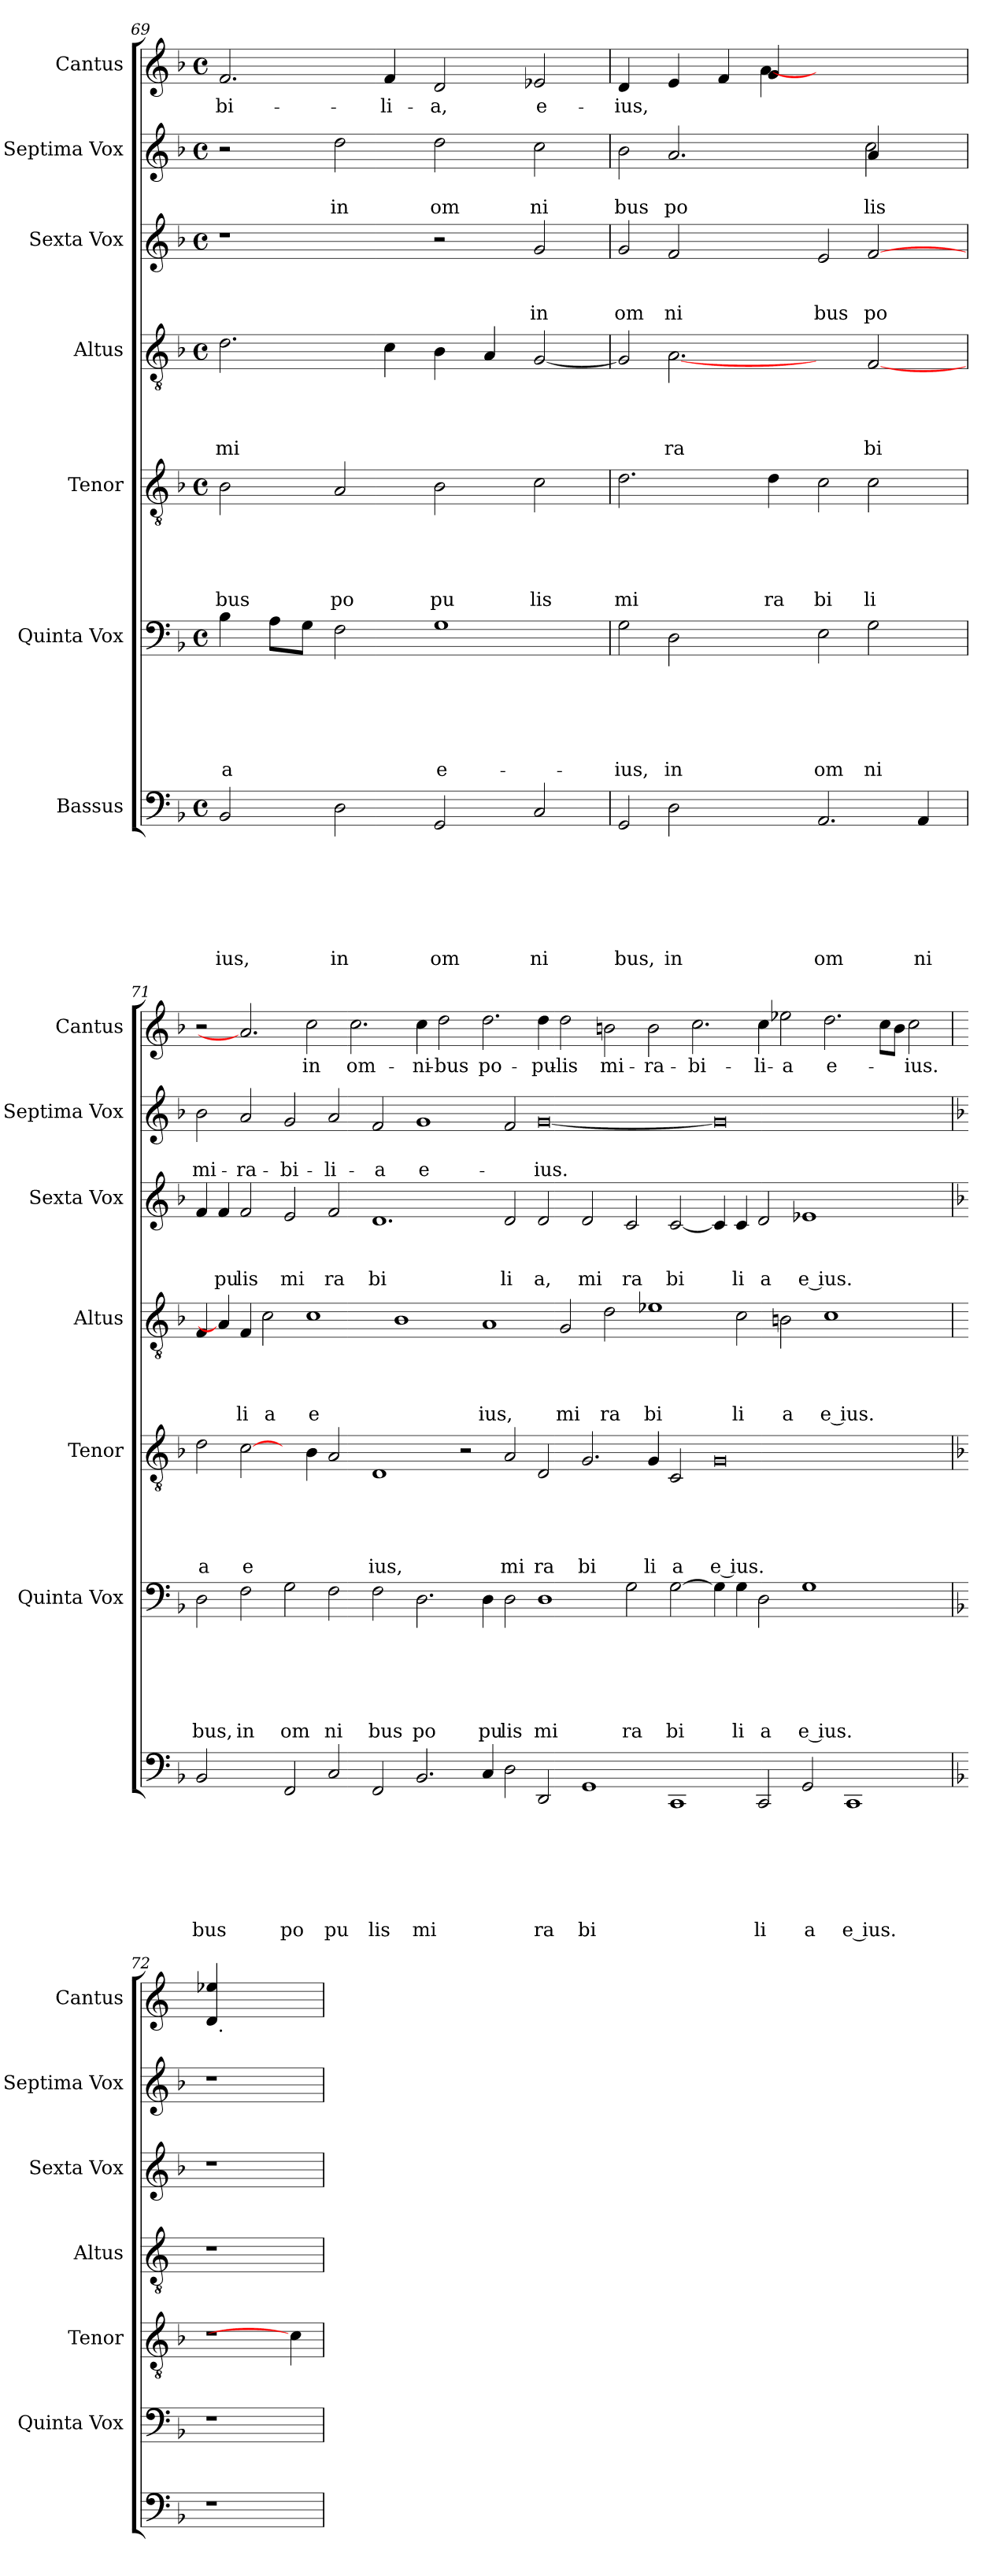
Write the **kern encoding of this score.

**kern	**text	**text	**text	**text	**text	**text	**text	**kern	**text	**text	**text	**text	**text	**text	**kern	**text	**text	**text	**text	**text	**kern	**text	**text	**text	**text	**kern	**text	**text	**text	**kern	**text	**text	**kern	**text
*part7	*part7	*part7	*part7	*part7	*part7	*part7	*part7	*part6	*part6	*part6	*part6	*part6	*part6	*part6	*part5	*part5	*part5	*part5	*part5	*part5	*part4	*part4	*part4	*part4	*part4	*part3	*part3	*part3	*part3	*part2	*part2	*part2	*part1	*part1
*staff7	*staff7	*staff7	*staff7	*staff7	*staff7	*staff7	*staff7	*staff6	*staff6	*staff6	*staff6	*staff6	*staff6	*staff6	*staff5	*staff5	*staff5	*staff5	*staff5	*staff5	*staff4	*staff4	*staff4	*staff4	*staff4	*staff3	*staff3	*staff3	*staff3	*staff2	*staff2	*staff2	*staff1	*staff1
*I"Bassus	*	*	*	*	*	*	*	*I"Quinta Vox	*	*	*	*	*	*	*I"Tenor	*	*	*	*	*	*I"Altus	*	*	*	*	*I"Sexta Vox	*	*	*	*I"Septima Vox	*	*	*I"Cantus	*
*	*	*	*	*	*	*	*	*I'Quinta Vox	*	*	*	*	*	*	*I'Tenor	*	*	*	*	*	*I'Altus	*	*	*	*	*I'Sexta Vox	*	*	*	*I'Septima Vox	*	*	*I'Cantus	*
*clefF4	*	*	*	*	*	*	*	*clefF4	*	*	*	*	*	*	*clefGv2	*	*	*	*	*	*clefGv2	*	*	*	*	*clefG2	*	*	*	*clefG2	*	*	*clefG2	*
*k[b-]	*	*	*	*	*	*	*	*k[b-]	*	*	*	*	*	*	*k[b-]	*	*	*	*	*	*k[b-]	*	*	*	*	*k[b-]	*	*	*	*k[b-]	*	*	*k[b-]	*
*F:	*	*	*	*	*	*	*	*F:	*	*	*	*	*	*	*F:	*	*	*	*	*	*F:	*	*	*	*	*F:	*	*	*	*F:	*	*	*F:	*
*M4/4	*	*	*	*	*	*	*	*M4/4	*	*	*	*	*	*	*M4/4	*	*	*	*	*	*M4/4	*	*	*	*	*M4/4	*	*	*	*M4/4	*	*	*M4/4	*
*met(c)	*	*	*	*	*	*	*	*met(c)	*	*	*	*	*	*	*met(c)	*	*	*	*	*	*met(c)	*	*	*	*	*met(c)	*	*	*	*met(c)	*	*	*met(c)	*
=69	=69	=69	=69	=69	=69	=69	=69	=69	=69	=69	=69	=69	=69	=69	=69	=69	=69	=69	=69	=69	=69	=69	=69	=69	=69	=69	=69	=69	=69	=69	=69	=69	=69	=69
!	!	!	!	!	!	!	!LO:LY:b	!	!	!	!	!	!	!LO:LY:b	!	!	!	!	!	!LO:LY:b	!	!	!	!	!LO:LY:b	!	!	!	!	!	!	!	!	!LO:LY:b
2BB-/	.	.	.	.	.	.	ius,	4B-\	.	.	.	.	.	-a	2B-\	.	.	.	.	bus	2.d\	.	.	.	mi	1r	.	.	.	2r	.	.	2.f/	-bi-
.	.	.	.	.	.	.	.	8A\L	.	.	.	.	.	.	.	.	.	.	.	.	.	.	.	.	.	.	.	.	.	.	.	.	.	.
.	.	.	.	.	.	.	.	8G\J	.	.	.	.	.	.	.	.	.	.	.	.	.	.	.	.	.	.	.	.	.	.	.	.	.	.
!	!	!	!	!	!	!	!LO:LY:b	!	!	!	!	!	!	!	!	!	!	!	!	!LO:LY:b	!	!	!	!	!	!	!	!	!	!	!	!LO:LY:b	!	!
2D\	.	.	.	.	.	.	in	2F\	.	.	.	.	.	.	2A/	.	.	.	.	po	.	.	.	.	.	.	.	.	.	2dd\	.	in	.	.
!	!	!	!	!	!	!	!	!	!	!	!	!	!	!	!	!	!	!	!	!	!	!	!	!	!	!	!	!	!	!	!	!	!	!LO:LY:b
.	.	.	.	.	.	.	.	.	.	.	.	.	.	.	.	.	.	.	.	.	4c\	.	.	.	.	.	.	.	.	.	.	.	4f/	-li-
!	!	!	!	!	!	!	!LO:LY:b	!	!	!	!	!	!	!LO:LY:b	!	!	!	!	!	!LO:LY:b	!	!	!	!	!	!	!	!	!	!	!	!LO:LY:b	!	!LO:LY:b
2GG/	.	.	.	.	.	.	om	1G	.	.	.	.	.	e-	2B-\	.	.	.	.	pu	4B-\	.	.	.	.	2r	.	.	.	2dd\	.	om	2d/	-a,
.	.	.	.	.	.	.	.	.	.	.	.	.	.	.	.	.	.	.	.	.	4A/	.	.	.	.	.	.	.	.	.	.	.	.	.
!	!	!	!	!	!	!	!LO:LY:b	!	!	!	!	!	!	!	!	!	!	!	!	!LO:LY:b	!	!	!	!	!	!	!	!	!LO:LY:b	!	!	!LO:LY:b	!	!LO:LY:b
2C/	.	.	.	.	.	.	ni	.	.	.	.	.	.	.	2c\	.	.	.	.	lis	[<2G/	.	.	.	.	2g/	.	.	in	2cc\	.	ni	2e-X/	e-
=70	=70	=70	=70	=70	=70	=70	=70	=70	=70	=70	=70	=70	=70	=70	=70	=70	=70	=70	=70	=70	=70	=70	=70	=70	=70	=70	=70	=70	=70	=70	=70	=70	=70	=70
!	!	!	!	!	!	!	!LO:LY:b	!	!	!	!	!	!	!LO:LY:b	!	!	!	!	!	!LO:LY:b	!	!	!	!	!	!	!	!	!LO:LY:b	!	!	!LO:LY:b	!	!LO:LY:b
*^	*	*	*	*	*	*	*	*^	*	*	*	*	*	*	*^	*	*	*	*	*	*^	*	*	*	*	*^	*	*	*	*^	*	*	*^	*
*	*^	*	*	*	*	*	*	*	*	*^	*	*	*	*	*	*	*	*	*	*	*	*	*	*	*	*	*	*	*	*	*^	*	*	*	*	*^	*	*	*	*	*
2GG/	4ryy	1ryy	.	.	.	.	.	.	bus,	2G\	4ryy	1ryy	.	.	.	.	.	-ius,	2.d\	1ryy	.	.	.	.	mi	2G/]	4ryy	.	.	.	.	2g/	4ryy	1ryy	.	.	om	2b-\	4ryy	1ryy	.	bus	4d/	2.ryy	-ius,
!	!	!	!	!	!	!	!	!	!LO:LY:b	!	!	!	!	!	!	!	!	!LO:LY:b	!	!	!	!	!	!	!	!	!	!	!	!	!LO:LY:b	!	!	!	!	!	!LO:LY:b	!	!	!	!	!LO:LY:b	!	!	!
.	2D\	.	.	.	.	.	.	.	in	.	2D\	.	.	.	.	.	.	in	.	.	.	.	.	.	.	.	[2.A	.	.	.	ra	.	2f/	.	.	.	ni	.	2.a/	.	.	po	4e/	.	.
1ryy	.	.	.	.	.	.	.	.	.	1ryy	.	.	.	.	.	.	.	.	.	.	.	.	.	.	.	1ryy	.	.	.	.	.	1ryy	.	.	.	.	.	1ryy	.	.	.	.	4f/	.	.
!	!	!	!	!	!	!	!	!	!	!	!	!	!	!	!	!	!	!	!	!	!	!	!	!	!LO:LY:b	!	!	!	!	!	!	!	!	!	!	!	!	!	!	!	!	!	!	!	!
.	4ryy	.	.	.	.	.	.	.	.	.	4ryy	.	.	.	.	.	.	.	4d\	.	.	.	.	.	ra	.	.	.	.	.	.	.	4ryy	.	.	.	.	.	.	.	.	.	4g/	[4a	.
!	!	!	!	!	!	!	!	!	!LO:LY:b	!	!	!	!	!	!	!	!	!LO:LY:b	!	!	!	!	!	!	!LO:LY:b	!	!	!	!	!	!	!	!	!	!	!	!LO:LY:b	!	!	!	!	!	!	!	!
.	2.AA/	2ryy	.	.	.	.	.	.	om	.	2E\	4ryy	.	.	.	.	.	om-	2c\	4ryy	.	.	.	.	bi	.	4ryy	.	.	.	.	.	2e/	4ryy	.	.	bus	.	4ryy	4ryy	.	.	2.ryy	2.ryy	.
!	!	!	!	!	!	!	!	!	!	!	!	!	!	!	!	!	!	!LO:LY:b	!	!	!	!	!	!	!LO:LY:b	!	!	!	!	!	!LO:LY:b	!	!	!	!	!	!LO:LY:b	!	!	!	!	!LO:LY:b	!	!	!
!	!	!	!	!	!	!	!	!	!	!	!	!	!	!	!	!	!	!	!	!	!	!	!	!	!	!	!	!	!	!	!	!	!	!	!	!	!	!	!	!	!	!LO:LY:b	!	!	!
.	.	.	.	.	.	.	.	.	.	.	.	2G\	.	.	.	.	.	-ni-	.	2c\	.	.	.	.	li	.	[>2F/	.	.	.	bi	.	.	[>2f/	.	.	po	.	4a/	2cc\	.	lis	.	.	.
!	!	!	!	!	!	!	!	!	!LO:LY:b	!	!	!	!	!	!	!	!	!	!	!	!	!	!	!	!	!	!	!	!	!	!	!	!	!	!	!	!	!	!	!	!	!	!	!	!
4ryy	.	4AA/	.	.	.	.	.	.	ni	4ryy	4ryy	.	.	.	.	.	.	.	4ryy	.	.	.	.	.	.	4ryy	.	.	.	.	.	4ryy	4ryy	.	.	.	.	4ryy	4ryy	.	.	.	.	.	.
*	*	*	*	*	*	*	*	*	*	*	*v	*v	*	*	*	*	*	*	*	*	*	*	*	*	*	*v	*v	*	*	*	*	*	*v	*v	*	*	*	*	*v	*v	*	*	*v	*v	*
*	*	*	*	*	*	*	*	*	*	*	*	*	*	*	*	*	*	*v	*v	*	*	*	*	*	*	*	*	*	*	*	*	*	*	*	*	*	*	*	*	*
!!LO:PB:g=z
=71	=71	=71	=71	=71	=71	=71	=71	=71	=71	=71	=71	=71	=71	=71	=71	=71	=71	=71	=71	=71	=71	=71	=71	=71	=71	=71	=71	=71	=71	=71	=71	=71	=71	=71	=71	=71	=71	=71	=71
!	!	!	!	!	!	!	!	!	!LO:LY:b	!	!	!	!	!	!	!	!LO:LY:b	!	!	!	!	!	!LO:LY:b	!	!	!	!	!	!	!	!	!	!	!	!	!	!LO:LY:b	!	!
*v	*v	*v	*	*	*	*	*	*	*	*	*	*	*	*	*	*	*	*	*	*	*	*	*	*	*	*	*	*	*v	*v	*	*	*	*v	*v	*	*	*	*
*	*	*	*	*	*	*	*	*v	*v	*	*	*	*	*	*	*	*	*	*	*	*	*	*	*	*	*	*	*	*	*	*	*	*	*	*
2BB-/	.	.	.	.	.	.	bus	2D\	.	.	.	.	.	-bus,	2d\	.	.	.	.	a	4F/	.	.	.	.	4f/	.	.	.	2b-\	.	mi-	2r	.
!	!	!	!	!	!	!	!	!	!	!	!	!	!	!	!	!	!	!	!	!	!	!	!	!	!	!	!	!	!LO:LY:b	!	!	!	!	!
.	.	.	.	.	.	.	.	.	.	.	.	.	.	.	.	.	.	.	.	.	4A]	.	.	.	.	4f/	.	.	pu	.	.	.	.	.
!	!	!	!	!	!	!	!	!	!	!	!	!	!	!LO:LY:b	!	!	!	!	!	!LO:LY:b	!	!	!	!	!LO:LY:b	!	!	!	!LO:LY:b	!	!	!LO:LY:b	!	!
2ryy	.	.	.	.	.	.	.	2F\	.	.	.	.	.	in	[2c\	.	.	.	.	e	4F/	.	.	.	li	2f/	.	.	lis	2a/	.	-ra-	2.a]	.
!	!	!	!	!	!	!	!	!	!	!	!	!	!	!	!	!	!	!	!	!	!	!	!	!	!LO:LY:b	!	!	!	!	!	!	!	!	!
.	.	.	.	.	.	.	.	.	.	.	.	.	.	.	.	.	.	.	.	.	2c\	.	.	.	a	.	.	.	.	.	.	.	.	.
!	!	!	!	!	!	!	!LO:LY:b	!	!	!	!	!	!	!LO:LY:b	!	!	!	!	!	!	!	!	!	!	!	!	!	!	!LO:LY:b	!	!	!LO:LY:b	!	!
2FF/	.	.	.	.	.	.	po	2G\	.	.	.	.	.	om	4ryy	.	.	.	.	.	.	.	.	.	.	2e/	.	.	mi	2g/	.	-bi-	.	.
!	!	!	!	!	!	!	!	!	!	!	!	!	!	!	!	!	!	!	!	!	!	!	!	!	!LO:LY:b:rj	!	!	!	!	!	!	!	!	!LO:LY:b
.	.	.	.	.	.	.	.	.	.	.	.	.	.	.	4B-\	.	.	.	.	.	1c	.	.	.	e	.	.	.	.	.	.	.	2cc\	in
!	!	!	!	!	!	!	!LO:LY:b	!	!	!	!	!	!	!LO:LY:b	!	!	!	!	!	!	!	!	!	!	!	!	!	!	!LO:LY:b	!	!	!LO:LY:b	!	!
2C/	.	.	.	.	.	.	pu	2F\	.	.	.	.	.	ni	2A/	.	.	.	.	.	.	.	.	.	.	2f/	.	.	ra	2a/	.	-li-	.	.
!	!	!	!	!	!	!	!	!	!	!	!	!	!	!	!	!	!	!	!	!	!	!	!	!	!	!	!	!	!	!	!	!	!	!LO:LY:b
.	.	.	.	.	.	.	.	.	.	.	.	.	.	.	.	.	.	.	.	.	.	.	.	.	.	.	.	.	.	.	.	.	2.cc\	om-
!	!	!	!	!	!	!	!LO:LY:b	!	!	!	!	!	!	!LO:LY:b	!	!	!	!	!	!LO:LY:b	!	!	!	!	!	!	!	!	!LO:LY:b	!	!	!LO:LY:b	!	!
2FF/	.	.	.	.	.	.	lis	2F\	.	.	.	.	.	bus	1D	.	.	.	.	ius,	.	.	.	.	.	1.d	.	.	bi	2f/	.	-a	.	.
.	.	.	.	.	.	.	.	.	.	.	.	.	.	.	.	.	.	.	.	.	1B-	.	.	.	.	.	.	.	.	.	.	.	.	.
!	!	!	!	!	!	!	!LO:LY:b	!	!	!	!	!	!	!LO:LY:b	!	!	!	!	!	!	!	!	!	!	!	!	!	!	!	!	!	!LO:LY:b:rj	!	!LO:LY:b
2.BB-/	.	.	.	.	.	.	mi	2.D\	.	.	.	.	.	po	.	.	.	.	.	.	.	.	.	.	.	.	.	.	.	1g	.	e-	4cc\	-ni-
!	!	!	!	!	!	!	!	!	!	!	!	!	!	!	!	!	!	!	!	!	!	!	!	!	!	!	!	!	!	!	!	!	!	!LO:LY:b
.	.	.	.	.	.	.	.	.	.	.	.	.	.	.	.	.	.	.	.	.	.	.	.	.	.	.	.	.	.	.	.	.	2dd\	-bus
.	.	.	.	.	.	.	.	.	.	.	.	.	.	.	2r	.	.	.	.	.	.	.	.	.	.	.	.	.	.	.	.	.	.	.
!	!	!	!	!	!	!	!	!	!	!	!	!	!	!LO:LY:b	!	!	!	!	!	!	!	!	!	!	!LO:LY:b	!	!	!	!	!	!	!	!	!LO:LY:b
4C/	.	.	.	.	.	.	.	4D\	.	.	.	.	.	pu	.	.	.	.	.	.	1A	.	.	.	ius,	.	.	.	.	.	.	.	2.dd\	po-
!	!	!	!	!	!	!	!	!	!	!	!	!	!	!LO:LY:b	!	!	!	!	!	!LO:LY:b	!	!	!	!	!	!	!	!	!LO:LY:b	!	!	!	!	!
2D\	.	.	.	.	.	.	.	2D\	.	.	.	.	.	lis	2A/	.	.	.	.	mi	.	.	.	.	.	2d/	.	.	li	2f/	.	.	.	.
!	!	!	!	!	!	!	!LO:LY:b	!	!	!	!	!	!	!LO:LY:b	!	!	!	!	!	!LO:LY:b	!	!	!	!	!	!	!	!	!LO:LY:b	!	!	!LO:LY:b	!	!LO:LY:b
2DD/	.	.	.	.	.	.	ra	1D	.	.	.	.	.	mi	2D/	.	.	.	.	ra	.	.	.	.	.	2d/	.	.	a,	[<0g	.	-ius.	4dd\	-pu-
!	!	!	!	!	!	!	!	!	!	!	!	!	!	!	!	!	!	!	!	!	!	!	!	!	!LO:LY:b	!	!	!	!	!	!	!	!	!LO:LY:b
.	.	.	.	.	.	.	.	.	.	.	.	.	.	.	.	.	.	.	.	.	2G/	.	.	.	mi	.	.	.	.	.	.	.	2dd\	-lis
!	!	!	!	!	!	!	!LO:LY:b	!	!	!	!	!	!	!	!	!	!	!	!	!LO:LY:b	!	!	!	!	!	!	!	!	!LO:LY:b	!	!	!	!	!
1GG	.	.	.	.	.	.	bi	.	.	.	.	.	.	.	2.G/	.	.	.	.	bi	.	.	.	.	.	2d/	.	.	mi	.	.	.	.	.
!	!	!	!	!	!	!	!	!	!	!	!	!	!	!	!	!	!	!	!	!	!	!	!	!	!LO:LY:b	!	!	!	!	!	!	!	!	!LO:LY:b
.	.	.	.	.	.	.	.	.	.	.	.	.	.	.	.	.	.	.	.	.	2d\	.	.	.	ra	.	.	.	.	.	.	.	2bn\	mi-
!	!	!	!	!	!	!	!	!	!	!	!	!	!	!LO:LY:b	!	!	!	!	!	!	!	!	!	!	!	!	!	!	!LO:LY:b	!	!	!	!	!
.	.	.	.	.	.	.	.	2G\	.	.	.	.	.	ra	.	.	.	.	.	.	.	.	.	.	.	2c/	.	.	ra	.	.	.	.	.
!	!	!	!	!	!	!	!	!	!	!	!	!	!	!	!	!	!	!	!	!LO:LY:b	!	!	!	!	!LO:LY:b	!	!	!	!	!	!	!	!	!LO:LY:b
.	.	.	.	.	.	.	.	.	.	.	.	.	.	.	4G/	.	.	.	.	li	1e-X	.	.	.	bi	.	.	.	.	.	.	.	2b\	-ra-
!	!	!	!	!	!	!	!	!	!	!	!	!	!	!LO:LY:b	!	!	!	!	!	!LO:LY:b	!	!	!	!	!	!	!	!	!LO:LY:b	!	!	!	!	!
1CC	.	.	.	.	.	.	.	[>2G\	.	.	.	.	.	bi	2C/	.	.	.	.	a	.	.	.	.	.	[<2c/	.	.	bi	.	.	.	.	.
!	!	!	!	!	!	!	!	!	!	!	!	!	!	!	!	!	!	!	!	!	!	!	!	!	!	!	!	!	!	!	!	!	!	!LO:LY:b
.	.	.	.	.	.	.	.	.	.	.	.	.	.	.	.	.	.	.	.	.	.	.	.	.	.	.	.	.	.	.	.	.	2.cc\	-bi-
!	!	!	!	!	!	!	!	!	!	!	!	!	!	!	!	!	!	!	!	!LO:LY:b	!	!	!	!	!	!	!	!	!	!	!	!	!	!
.	.	.	.	.	.	.	.	4G\]	.	.	.	.	.	.	0G	.	.	.	.	e ius.	.	.	.	.	.	4c/]	.	.	.	0g]	.	.	.	.
!	!	!	!	!	!	!	!	!	!	!	!	!	!	!LO:LY:b	!	!	!	!	!	!	!	!	!	!	!LO:LY:b	!	!	!	!LO:LY:b	!	!	!	!	!
.	.	.	.	.	.	.	.	4G\	.	.	.	.	.	li	.	.	.	.	.	.	2c\	.	.	.	li	4c/	.	.	li	.	.	.	.	.
!	!	!	!	!	!	!	!LO:LY:b	!	!	!	!	!	!	!LO:LY:b	!	!	!	!	!	!	!	!	!	!	!	!	!	!	!LO:LY:b	!	!	!	!	!LO:LY:b
2CC/	.	.	.	.	.	.	li	2D\	.	.	.	.	.	a	.	.	.	.	.	.	.	.	.	.	.	2d/	.	.	a	.	.	.	4cc\	-li-
!	!	!	!	!	!	!	!	!	!	!	!	!	!	!	!	!	!	!	!	!	!	!	!	!	!LO:LY:b	!	!	!	!	!	!	!	!	!LO:LY:b
.	.	.	.	.	.	.	.	.	.	.	.	.	.	.	.	.	.	.	.	.	2Bn\	.	.	.	a	.	.	.	.	.	.	.	2ee-X\	-a
!	!	!	!	!	!	!	!LO:LY:b	!	!	!	!	!	!	!LO:LY:b	!	!	!	!	!	!	!	!	!	!	!	!	!	!	!LO:LY:b	!	!	!	!	!
2GG/	.	.	.	.	.	.	a	1G	.	.	.	.	.	e ius.	.	.	.	.	.	.	.	.	.	.	.	1e-X	.	.	e ius.	.	.	.	.	.
!	!	!	!	!	!	!	!	!	!	!	!	!	!	!	!	!	!	!	!	!	!	!	!	!	!LO:LY:b	!	!	!	!	!	!	!	!	!LO:LY:b
.	.	.	.	.	.	.	.	.	.	.	.	.	.	.	.	.	.	.	.	.	1c	.	.	.	e ius.	.	.	.	.	.	.	.	2.dd\	e-
!	!	!	!	!	!	!	!LO:LY:b	!	!	!	!	!	!	!	!	!	!	!	!	!	!	!	!	!	!	!	!	!	!	!	!	!	!	!
1CC	.	.	.	.	.	.	e ius.	.	.	.	.	.	.	.	.	.	.	.	.	.	.	.	.	.	.	.	.	.	.	.	.	.	.	.
.	.	.	.	.	.	.	.	2.ryy	.	.	.	.	.	.	2.ryy	.	.	.	.	.	.	.	.	.	.	2.ryy	.	.	.	2.ryy	.	.	8cc\L	.
.	.	.	.	.	.	.	.	.	.	.	.	.	.	.	.	.	.	.	.	.	.	.	.	.	.	.	.	.	.	.	.	.	8b\J	.
!	!	!	!	!	!	!	!	!	!	!	!	!	!	!	!	!	!	!	!	!	!	!	!	!	!	!	!	!	!	!	!	!	!	!LO:LY:b
.	.	.	.	.	.	.	.	.	.	.	.	.	.	.	.	.	.	.	.	.	2ryy	.	.	.	.	.	.	.	.	.	.	.	2cc\	-ius.
4ryy	.	.	.	.	.	.	.	.	.	.	.	.	.	.	.	.	.	.	.	.	.	.	.	.	.	.	.	.	.	.	.	.	.	.
!!LO:PB:g=z
=72!	=72!	=72!	=72!	=72!	=72!	=72!	=72!	=72!	=72!	=72!	=72!	=72!	=72!	=72!	=72!	=72!	=72!	=72!	=72!	=72!	=72!	=72!	=72!	=72!	=72!	=72!	=72!	=72!	=72!	=72!	=72!	=72!	=72!	=72!
*	*	*	*	*	*	*	*	*	*	*	*	*	*	*	*	*	*	*	*	*	*k[]	*	*	*	*	*	*	*	*	*	*	*	*k[]	*
*	*	*	*	*	*	*	*	*	*	*	*	*	*	*	*	*	*	*	*	*	*C:	*	*	*	*	*	*	*	*	*	*	*	*C:	*
!	!	!	!	!	!	!	!	!	!	!	!	!	!	!	!	!	!	!	!	!	!	!	!	!	!	!	!	!	!	!	!	!	!LO:TX:b:t=b	!
*	*	*	*	*	*	*	*	*	*	*	*	*	*	*	*	*	*	*	*	*	*	*	*	*	*	*	*	*	*	*	*	*	*^	*
1r	.	.	.	.	.	.	.	1r	.	.	.	.	.	.	1r	.	.	.	.	.	1r	.	.	.	.	1r	.	.	.	1r	.	.	4d/ 4ee-X/	16ryy	.
!	!	!	!	!	!	!	!	!	!	!	!	!	!	!	!	!	!	!	!	!	!	!	!	!	!	!	!	!	!	!	!	!	!	!LO:TX:b:t=.	!
.	.	.	.	.	.	.	.	.	.	.	.	.	.	.	.	.	.	.	.	.	.	.	.	.	.	.	.	.	.	.	.	.	.	1ryy	.
.	.	.	.	.	.	.	.	.	.	.	.	.	.	.	.	.	.	.	.	.	.	.	.	.	.	.	.	.	.	.	.	.	1ryy	.	.
4ryy	.	.	.	.	.	.	.	4ryy	.	.	.	.	.	.	4c\]	.	.	.	.	.	4ryy	.	.	.	.	4ryy	.	.	.	4ryy	.	.	.	.	.
.	.	.	.	.	.	.	.	.	.	.	.	.	.	.	.	.	.	.	.	.	.	.	.	.	.	.	.	.	.	.	.	.	.	8.ryy	.
*	*	*	*	*	*	*	*	*	*	*	*	*	*	*	*	*	*	*	*	*	*	*	*	*	*	*	*	*	*	*	*	*	*v	*v	*
=	=	=	=	=	=	=	=	=	=	=	=	=	=	=	=	=	=	=	=	=	=	=	=	=	=	=	=	=	=	=	=	=	=	=
*-	*-	*-	*-	*-	*-	*-	*-	*-	*-	*-	*-	*-	*-	*-	*-	*-	*-	*-	*-	*-	*-	*-	*-	*-	*-	*-	*-	*-	*-	*-	*-	*-	*-	*-
